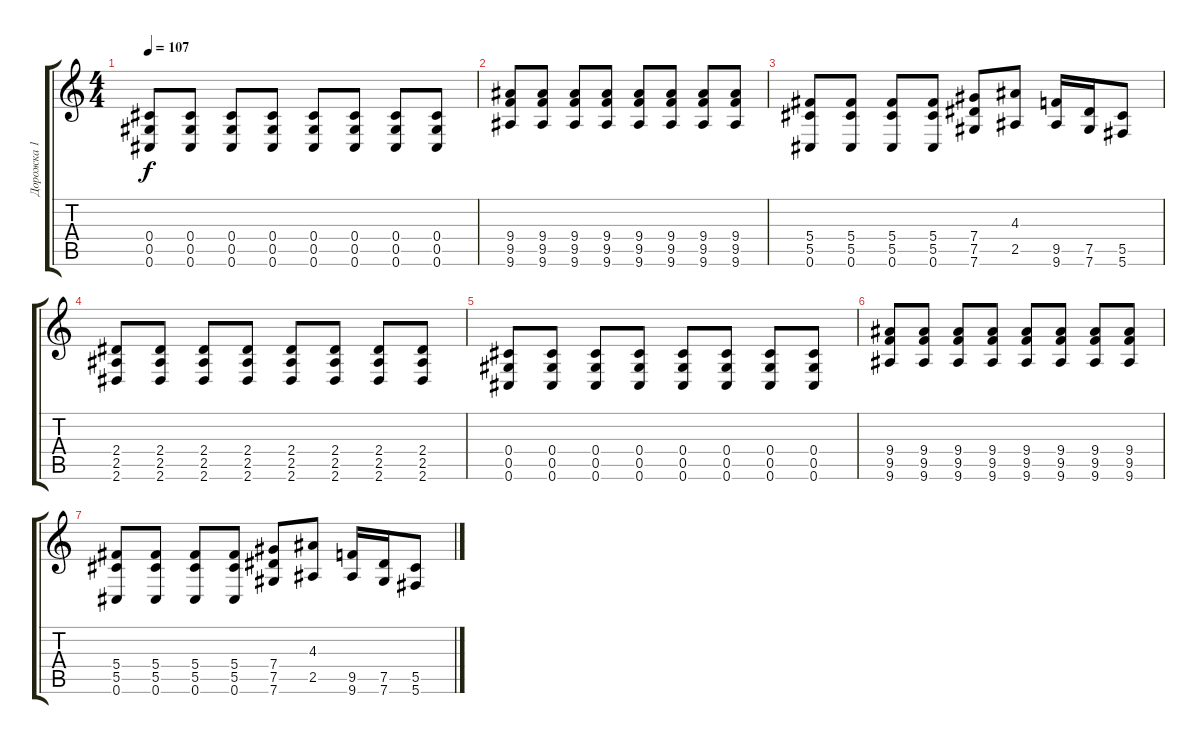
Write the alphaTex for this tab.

\track ("Дорожка 1" "Дорожка 1") {instrument overdrivenguitar}
\staff {score tabs}
\tuning (Eb4 Bb3 Gb3 Db3 Ab2 Db2) {hide}
\ts (4 4)
\tempo 107
\clef g2
\ks c
(0.4 0.5 0.6).8{dy f} (0.4 0.5 0.6).8 (0.4 0.5 0.6).8 (0.4 0.5 0.6).8 (0.4 0.5 0.6).8 (0.4 0.5 0.6).8 (0.4 0.5 0.6).8 (0.4 0.5 0.6).8 |
(9.4 9.5 9.6).8 (9.4 9.5 9.6).8 (9.4 9.5 9.6).8 (9.4 9.5 9.6).8 (9.4 9.5 9.6).8 (9.4 9.5 9.6).8 (9.4 9.5 9.6).8 (9.4 9.5 9.6).8 |
(5.4 5.5 0.6).8 (5.4 5.5 0.6).8 (5.4 5.5 0.6).8 (5.4 5.5 0.6).8 (7.4 7.5 7.6).8 (4.3 2.5).8 (9.5 9.6).16 (7.5 7.6).16 (5.5 5.6).8 |
(2.4 2.5 2.6).8 (2.4 2.5 2.6).8 (2.4 2.5 2.6).8 (2.4 2.5 2.6).8 (2.4 2.5 2.6).8 (2.4 2.5 2.6).8 (2.4 2.5 2.6).8 (2.4 2.5 2.6).8 |
(0.4 0.5 0.6).8 (0.4 0.5 0.6).8 (0.4 0.5 0.6).8 (0.4 0.5 0.6).8 (0.4 0.5 0.6).8 (0.4 0.5 0.6).8 (0.4 0.5 0.6).8 (0.4 0.5 0.6).8 |
(9.4 9.5 9.6).8 (9.4 9.5 9.6).8 (9.4 9.5 9.6).8 (9.4 9.5 9.6).8 (9.4 9.5 9.6).8 (9.4 9.5 9.6).8 (9.4 9.5 9.6).8 (9.4 9.5 9.6).8 |
(5.4 5.5 0.6).8 (5.4 5.5 0.6).8 (5.4 5.5 0.6).8 (5.4 5.5 0.6).8 (7.4 7.5 7.6).8 (4.3 2.5).8 (9.5 9.6).16 (7.5 7.6).16 (5.5 5.6).8
